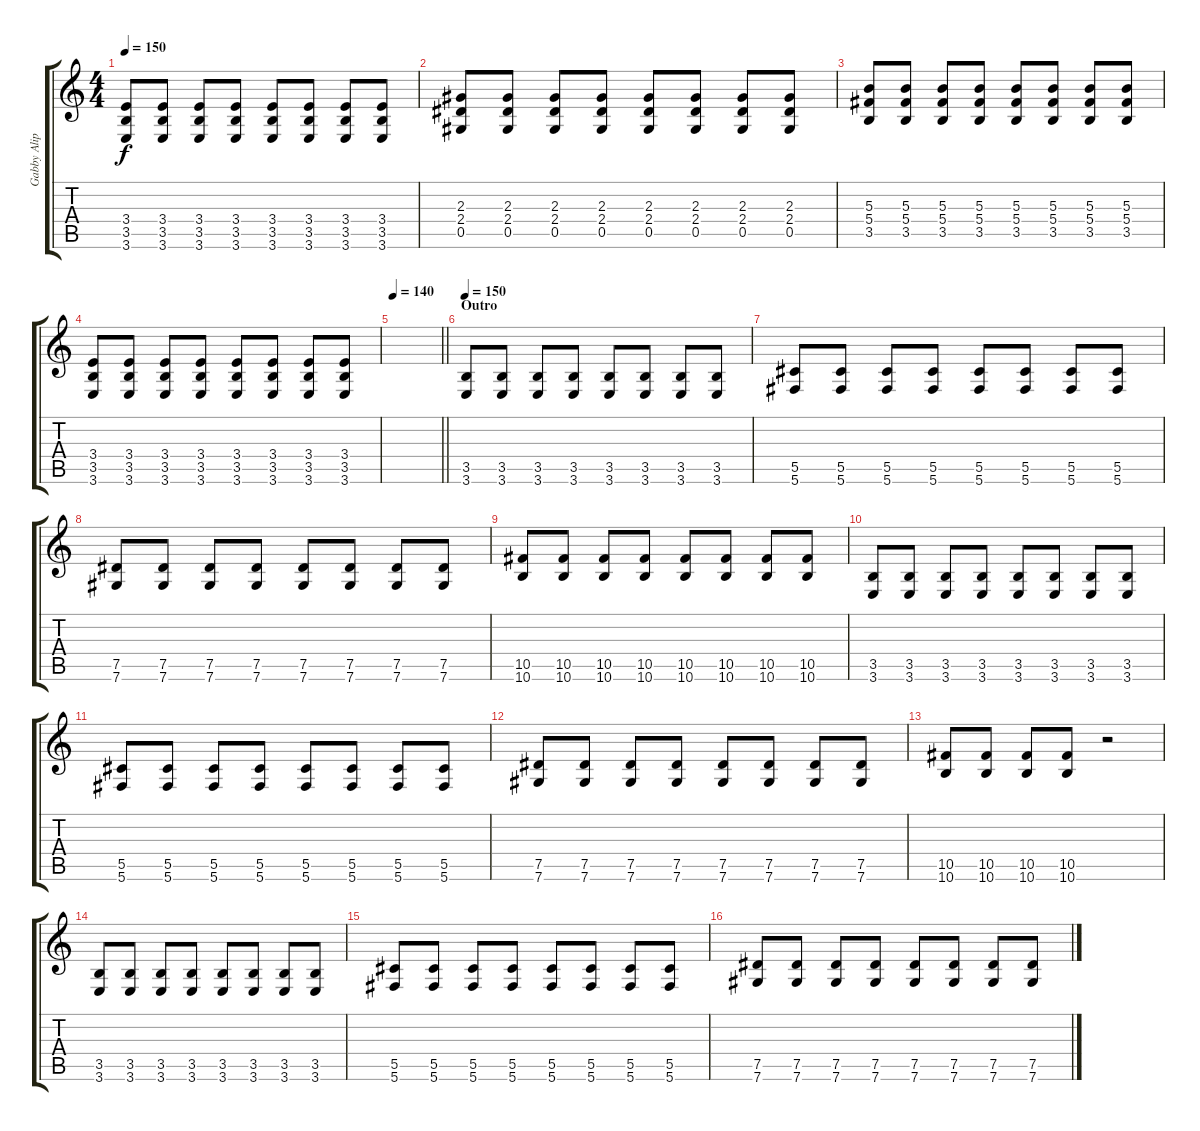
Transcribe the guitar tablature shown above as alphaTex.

\track ("Gabby Alipe" "Gabby Alip") {instrument distortionguitar}
\staff {score tabs}
\tuning (Eb4 Bb3 Gb3 Db3 Ab2 Db2) {hide}
\ts (4 4)
\tempo 150
\clef g2
\ks c
(3.4 3.5 3.6).8{dy f} (3.4 3.5 3.6).8 (3.4 3.5 3.6).8 (3.4 3.5 3.6).8 (3.4 3.5 3.6).8 (3.4 3.5 3.6).8 (3.4 3.5 3.6).8 (3.4 3.5 3.6).8 |
(2.3 2.4 0.5).8 (2.3 2.4 0.5).8 (2.3 2.4 0.5).8 (2.3 2.4 0.5).8 (2.3 2.4 0.5).8 (2.3 2.4 0.5).8 (2.3 2.4 0.5).8 (2.3 2.4 0.5).8 |
(5.3 5.4 3.5).8 (5.3 5.4 3.5).8 (5.3 5.4 3.5).8 (5.3 5.4 3.5).8 (5.3 5.4 3.5).8 (5.3 5.4 3.5).8 (5.3 5.4 3.5).8 (5.3 5.4 3.5).8 |
(3.4 3.5 3.6).8 (3.4 3.5 3.6).8 (3.4 3.5 3.6).8 (3.4 3.5 3.6).8 (3.4 3.5 3.6).8 (3.4 3.5 3.6).8 (3.4 3.5 3.6).8 (3.4 3.5 3.6).8 |
\tempo 140
\barLineRight lightlight
|
\section ("" "Outro")
\tempo 150
(3.5 3.6).8 (3.5 3.6).8 (3.5 3.6).8 (3.5 3.6).8 (3.5 3.6).8 (3.5 3.6).8 (3.5 3.6).8 (3.5 3.6).8 |
(5.5 5.6).8 (5.5 5.6).8 (5.5 5.6).8 (5.5 5.6).8 (5.5 5.6).8 (5.5 5.6).8 (5.5 5.6).8 (5.5 5.6).8 |
(7.5 7.6).8 (7.5 7.6).8 (7.5 7.6).8 (7.5 7.6).8 (7.5 7.6).8 (7.5 7.6).8 (7.5 7.6).8 (7.5 7.6).8 |
(10.5 10.6).8 (10.5 10.6).8 (10.5 10.6).8 (10.5 10.6).8 (10.5 10.6).8 (10.5 10.6).8 (10.5 10.6).8 (10.5 10.6).8 |
(3.5 3.6).8 (3.5 3.6).8 (3.5 3.6).8 (3.5 3.6).8 (3.5 3.6).8 (3.5 3.6).8 (3.5 3.6).8 (3.5 3.6).8 |
(5.5 5.6).8 (5.5 5.6).8 (5.5 5.6).8 (5.5 5.6).8 (5.5 5.6).8 (5.5 5.6).8 (5.5 5.6).8 (5.5 5.6).8 |
(7.5 7.6).8 (7.5 7.6).8 (7.5 7.6).8 (7.5 7.6).8 (7.5 7.6).8 (7.5 7.6).8 (7.5 7.6).8 (7.5 7.6).8 |
(10.5 10.6).8 (10.5 10.6).8 (10.5 10.6).8 (10.5 10.6).8 r.2 |
(3.5 3.6).8 (3.5 3.6).8 (3.5 3.6).8 (3.5 3.6).8 (3.5 3.6).8 (3.5 3.6).8 (3.5 3.6).8 (3.5 3.6).8 |
(5.5 5.6).8 (5.5 5.6).8 (5.5 5.6).8 (5.5 5.6).8 (5.5 5.6).8 (5.5 5.6).8 (5.5 5.6).8 (5.5 5.6).8 |
(7.5 7.6).8 (7.5 7.6).8 (7.5 7.6).8 (7.5 7.6).8 (7.5 7.6).8 (7.5 7.6).8 (7.5 7.6).8 (7.5 7.6).8
